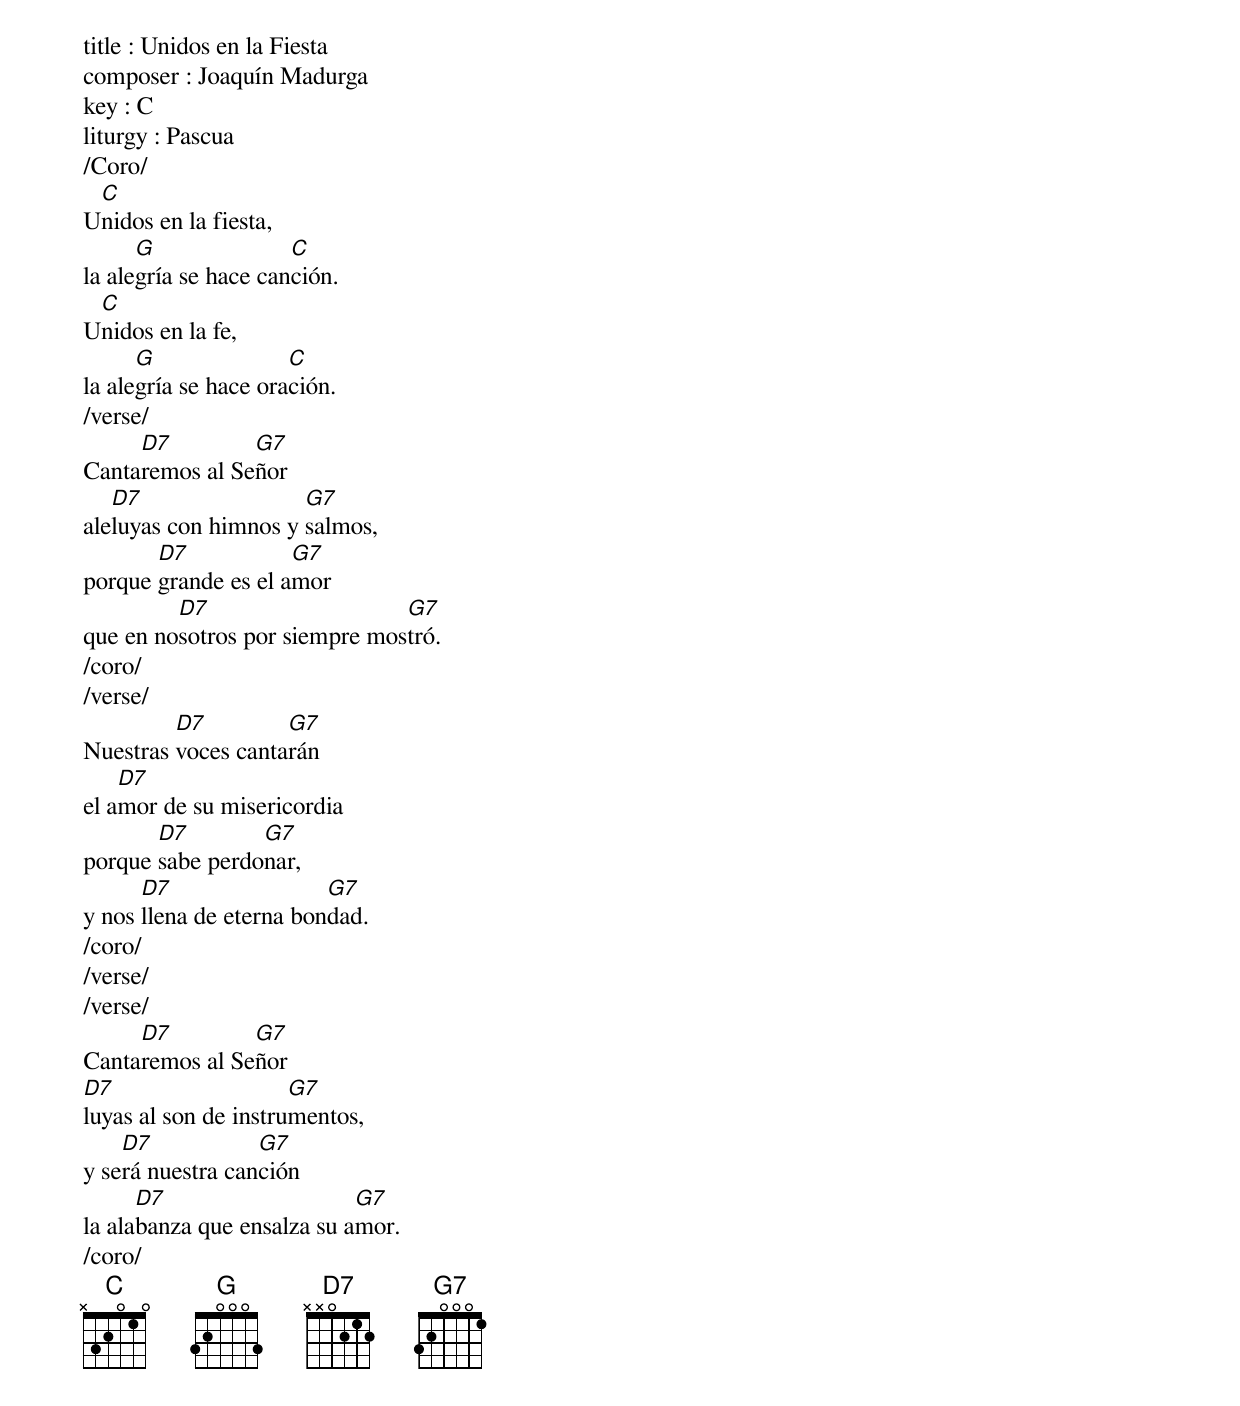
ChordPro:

title : Unidos en la Fiesta
composer : Joaquín Madurga
key : C
liturgy : Pascua
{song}
/Coro/
U[C]nidos en la fiesta,
la ale[G]gría se hace can[C]ción.
U[C]nidos en la fe,
la ale[G]gría se hace ora[C]ción.
/verse/
Canta[D7]remos al Se[G7]ñor
ale[D7]luyas con himnos y [G7]salmos,
porque [D7]grande es el a[G7]mor
que en no[D7]sotros por siempre mos[G7]tró.
/coro/
/verse/
Nuestras [D7]voces canta[G7]rán
el a[D7]mor de su misericordia
porque [D7]sabe perdo[G7]nar,
y nos [D7]llena de eterna bon[G7]dad.
/coro/
/verse/
/verse/
Canta[D7]remos al Se[G7]ñor
[D7]luyas al son de instru[G7]mentos,
y se[D7]rá nuestra can[G7]ción
la ala[D7]banza que ensalza su a[G7]mor.
/coro/
